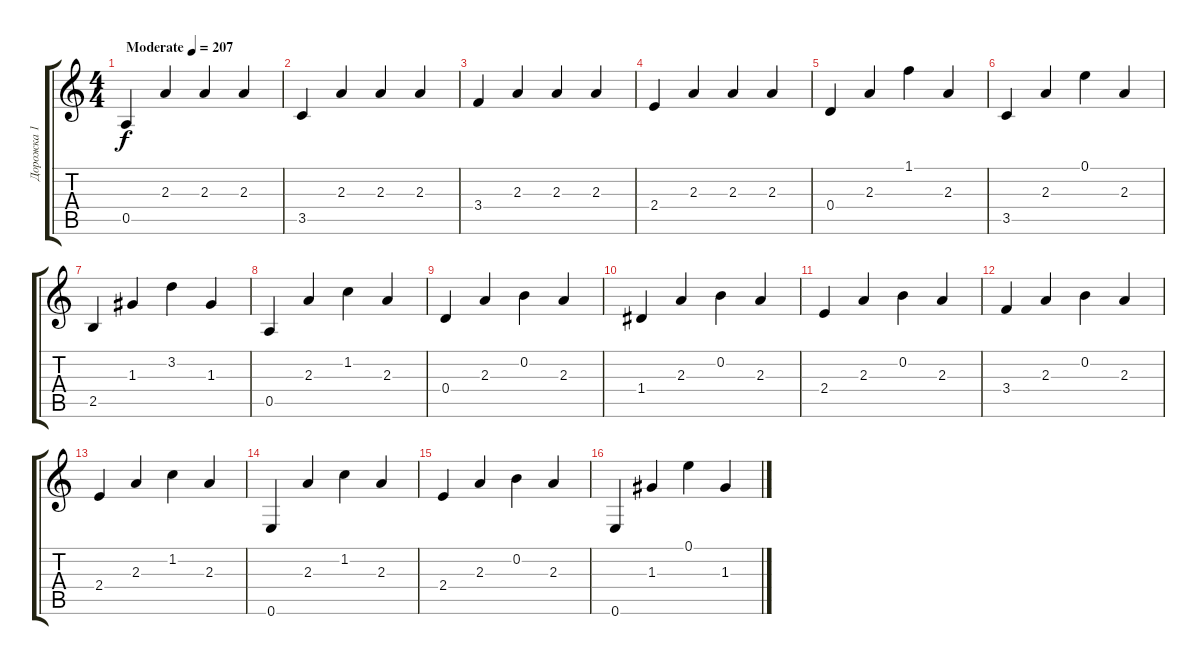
\track ("Дорожка 1" "Дорожка 1") {instrument acousticguitarsteel}
\staff {score tabs}
\tuning (E4 B3 G3 D3 A2 E2) {hide}
\ts (4 4)
\tempo (207 "Moderate")
\clef g2
\ks c
0.5.4{dy f instrument acousticguitarsteel} 2.3.4 2.3.4 2.3.4 |
3.5.4 2.3.4 2.3.4 2.3.4 |
3.4.4 2.3.4 2.3.4 2.3.4 |
2.4.4 2.3.4 2.3.4 2.3.4 |
0.4.4 2.3.4 1.1.4 2.3.4 |
3.5.4 2.3.4 0.1.4 2.3.4 |
2.5.4 1.3.4 3.2.4 1.3.4 |
0.5.4 2.3.4 1.2.4 2.3.4 |
0.4.4 2.3.4 0.2.4 2.3.4 |
1.4.4 2.3.4 0.2.4 2.3.4 |
2.4.4 2.3.4 0.2.4 2.3.4 |
3.4.4 2.3.4 0.2.4 2.3.4 |
2.4.4 2.3.4 1.2.4 2.3.4 |
0.6.4 2.3.4 1.2.4 2.3.4 |
2.4.4 2.3.4 0.2.4 2.3.4 |
0.6.4 1.3.4 0.1.4 1.3.4
